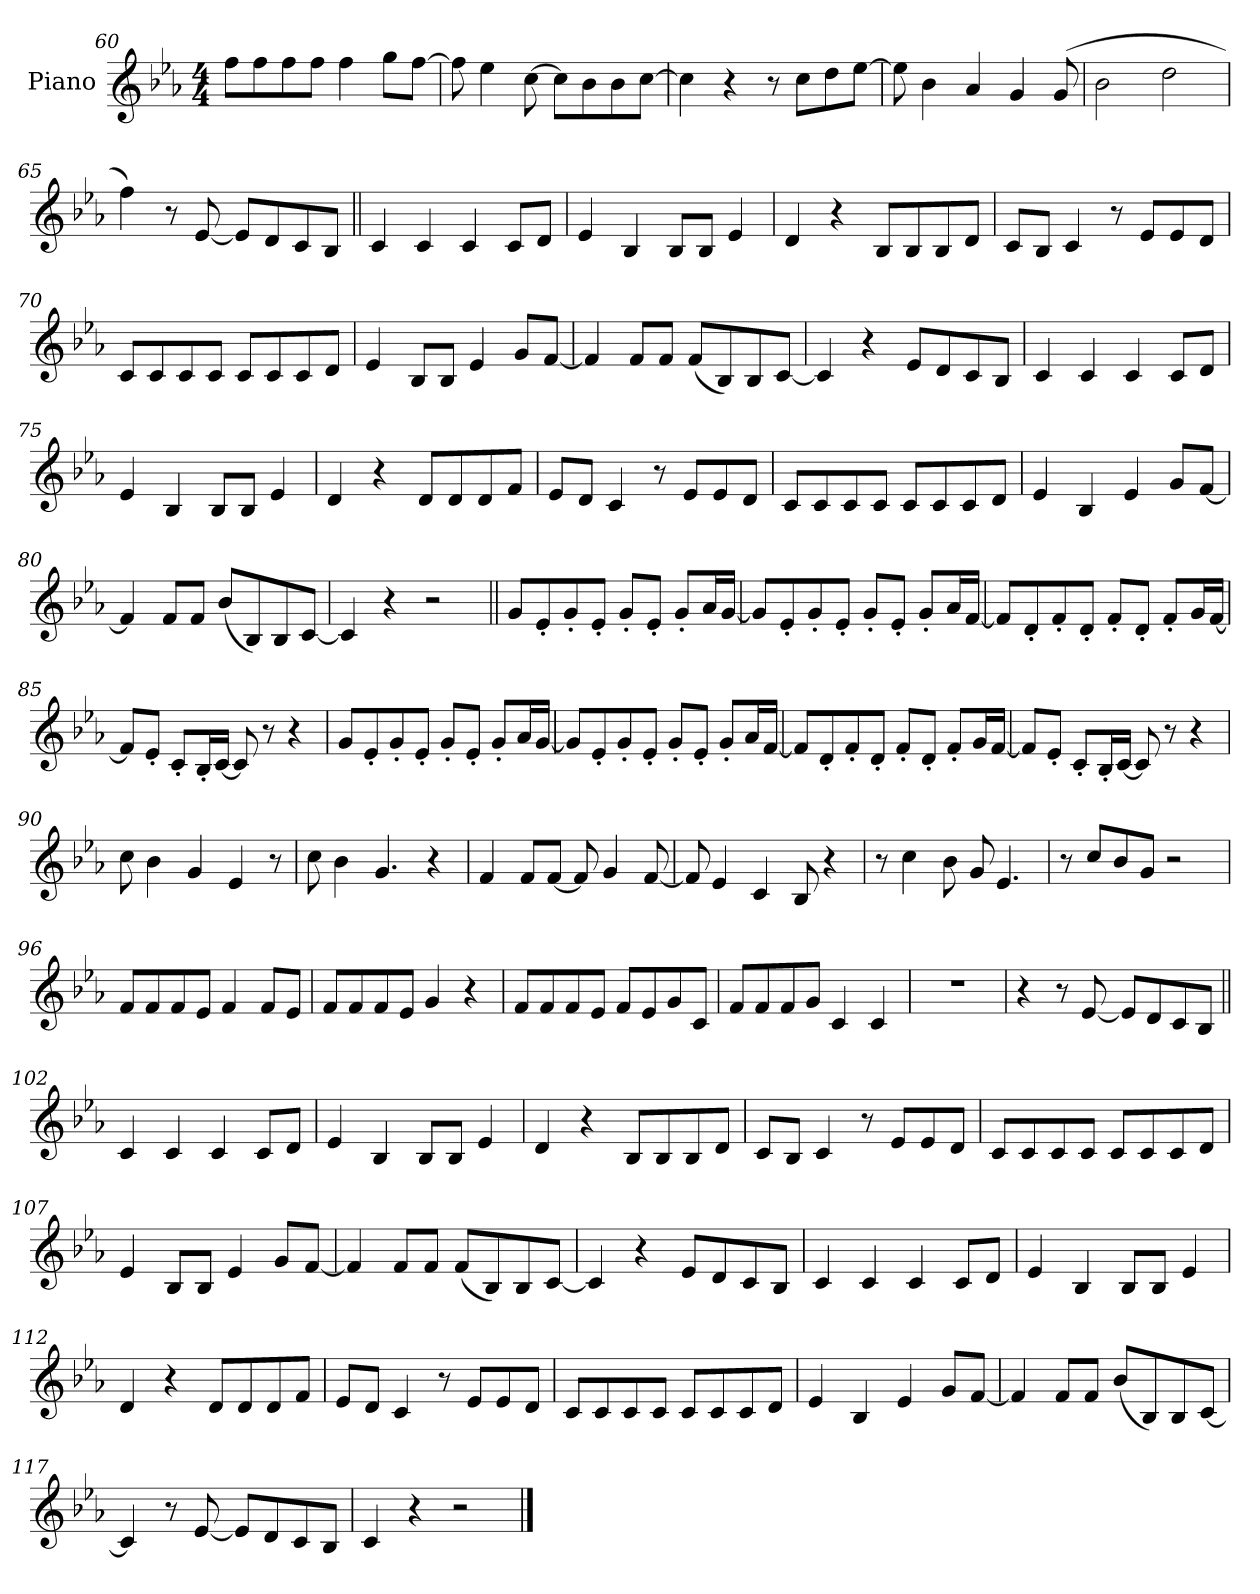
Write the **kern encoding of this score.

**kern
*part1
*staff1
*I"Piano
*I'Pno.
*clefG2
*k[b-e-a-]
*M4/4
=60
8ffL
8ff
8ff
8ffJ
4ff
8ggL
[8ffJ
=61
8ff]
4ee-
[8cc
8ccL]
8b-
8b-
[8ccJ
=62
4cc]
4r
8r
8ccL
8dd
[8ee-J
=63
8ee-]
4b-
4a-
4g
(>8g
=64
2b-
2dd
=65
4ff)
8r
[8e-
8e-L]
8d
8c
8B-J
=66||
4c
4c
4c
8cL
8dJ
=67
4e-
4B-
8B-L
8B-J
4e-
=68
4d
4r
8B-L
8B-
8B-
8dJ
=69
8cL
8B-J
4c
8r
8e-L
8e-
8dJ
=70
8cL
8c
8c
8cJ
8cL
8c
8c
8dJ
=71
4e-
8B-L
8B-J
4e-
8gL
[8fJ
=72
4f]
8fL
8fJ
(<8fL
8B-)
8B-
[8cJ
=73
4c]
4r
8e-L
8d
8c
8B-J
=74
4c
4c
4c
8cL
8dJ
=75
4e-
4B-
8B-L
8B-J
4e-
=76
4d
4r
8dL
8d
8d
8fJ
=77
8e-L
8dJ
4c
8r
8e-L
8e-
8dJ
=78
8cL
8c
8c
8cJ
8cL
8c
8c
8dJ
=79
4e-
4B-
4e-
8gL
[8fJ
=80
4f]
8fL
8fJ
(<8b-L
8B-)
8B-
[8cJ
=81
4c]
4r
2r
=82||
8gL
8e-'
8g'
8e-'J
8g'L
8e-'J
8g'L
16a-L
[16gJJ
=83
8gL]
8e-'
8g'
8e-'J
8g'L
8e-'J
8g'L
16a-L
[16fJJ
=84
8fL]
8d'
8f'
8d'J
8f'L
8d'J
8f'L
16gL
[16fJJ
=85
8fL]
8e-'J
8c'L
16B-'L
[16cJJ
8c]
8r
4r
=86
8gL
8e-'
8g'
8e-'J
8g'L
8e-'J
8g'L
16a-L
[16gJJ
=87
8gL]
8e-'
8g'
8e-'J
8g'L
8e-'J
8g'L
16a-L
[16fJJ
=88
8fL]
8d'
8f'
8d'J
8f'L
8d'J
8f'L
16gL
[16fJJ
=89
8fL]
8e-'J
8c'L
16B-'L
[16cJJ
8c]
8r
4r
=90
8cc
4b-
4g
4e-
8r
=91
8cc
4b-
4.g
4r
=92
4f
8fL
[8fJ
8f]
4g
[8f
=93
8f]
4e-
4c
8B-
4r
=94
8r
4cc
8b-
8g
4.e-
=95
8r
8ccL
8b-
8gJ
2r
=96
8fL
8f
8f
8e-J
4f
8fL
8e-J
=97
8fL
8f
8f
8e-J
4g
4r
=98
8fL
8f
8f
8e-J
8fL
8e-
8g
8cJ
=99
8fL
8f
8f
8gJ
4c
4c
=100
1r
=101
4r
8r
[8e-
8e-L]
8d
8c
8B-J
=102||
4c
4c
4c
8cL
8dJ
=103
4e-
4B-
8B-L
8B-J
4e-
=104
4d
4r
8B-L
8B-
8B-
8dJ
=105
8cL
8B-J
4c
8r
8e-L
8e-
8dJ
=106
8cL
8c
8c
8cJ
8cL
8c
8c
8dJ
=107
4e-
8B-L
8B-J
4e-
8gL
[8fJ
=108
4f]
8fL
8fJ
(<8fL
8B-)
8B-
[8cJ
=109
4c]
4r
8e-L
8d
8c
8B-J
=110
4c
4c
4c
8cL
8dJ
=111
4e-
4B-
8B-L
8B-J
4e-
=112
4d
4r
8dL
8d
8d
8fJ
=113
8e-L
8dJ
4c
8r
8e-L
8e-
8dJ
=114
8cL
8c
8c
8cJ
8cL
8c
8c
8dJ
=115
4e-
4B-
4e-
8gL
[8fJ
=116
4f]
8fL
8fJ
(<8b-L
8B-)
8B-
[8cJ
=117
4c]
8r
[8e-
8e-L]
8d
8c
8B-J
=118
4c
4r
2r
==
*-
